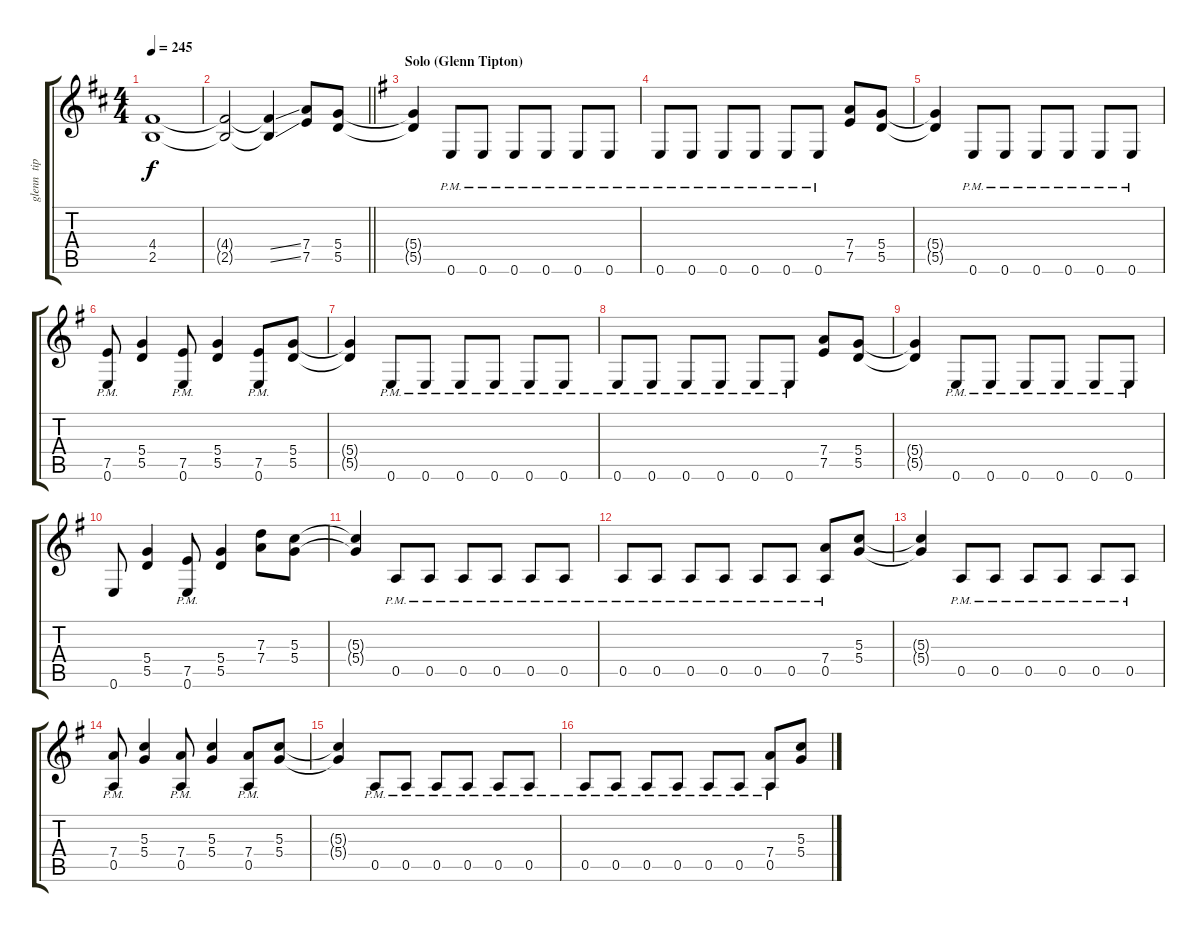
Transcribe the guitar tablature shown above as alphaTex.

\track ("glenn  tipton" "glenn  tip") {instrument distortionguitar}
\staff {score tabs}
\tuning (E4 B3 G3 D3 A2 E2) {hide}
\ts (4 4)
\tempo 245
\clef g2
\ks d
(4.4 2.5).1{dy f} |
\barLineRight lightlight
(4.4{t} 2.5{t}).2 (4.4{ss t} 2.5{ss t}).4 (7.4 7.5).8 (5.4 5.5).8 |
\section ("" "Solo (Glenn Tipton)")
\ks g
(5.4{t} 5.5{t}).4 0.6{pm}.8 0.6{pm}.8 0.6{pm}.8 0.6{pm}.8 0.6{pm}.8 0.6{pm}.8 |
0.6{pm}.8 0.6{pm}.8 0.6{pm}.8 0.6{pm}.8 0.6{pm}.8 0.6{pm}.8 (7.4 7.5).8 (5.4 5.5).8 |
(5.4{t} 5.5{t}).4 0.6{pm}.8 0.6{pm}.8 0.6{pm}.8 0.6{pm}.8 0.6{pm}.8 0.6{pm}.8 |
(7.5{pm} 0.6{pm}).8 (5.4 5.5).4 (7.5{pm} 0.6{pm}).8 (5.4 5.5).4 (7.5{pm} 0.6{pm}).8 (5.4 5.5).8 |
(5.4{t} 5.5{t}).4 0.6{pm}.8 0.6{pm}.8 0.6{pm}.8 0.6{pm}.8 0.6{pm}.8 0.6{pm}.8 |
0.6{pm}.8 0.6{pm}.8 0.6{pm}.8 0.6{pm}.8 0.6{pm}.8 0.6{pm}.8 (7.4 7.5).8 (5.4 5.5).8 |
(5.4{t} 5.5{t}).4 0.6{pm}.8 0.6{pm}.8 0.6{pm}.8 0.6{pm}.8 0.6{pm}.8 0.6{pm}.8 |
0.6.8 (5.4 5.5).4 (7.5{pm} 0.6{pm}).8 (5.4 5.5).4 (7.3 7.4).8 (5.3 5.4).8 |
(5.3{t} 5.4{t}).4 0.5{pm}.8 0.5{pm}.8 0.5{pm}.8 0.5{pm}.8 0.5{pm}.8 0.5{pm}.8 |
0.5{pm}.8 0.5{pm}.8 0.5{pm}.8 0.5{pm}.8 0.5{pm}.8 0.5{pm}.8 (7.4{pm} 0.5{pm}).8 (5.3 5.4).8 |
(5.3{t} 5.4{t}).4 0.5{pm}.8 0.5{pm}.8 0.5{pm}.8 0.5{pm}.8 0.5{pm}.8 0.5{pm}.8 |
(7.4{pm} 0.5{pm}).8 (5.3 5.4).4 (7.4{pm} 0.5{pm}).8 (5.3 5.4).4 (7.4{pm} 0.5{pm}).8 (5.3 5.4).8 |
(5.3{t} 5.4{t}).4 0.5{pm}.8 0.5{pm}.8 0.5{pm}.8 0.5{pm}.8 0.5{pm}.8 0.5{pm}.8 |
0.5{pm}.8 0.5{pm}.8 0.5{pm}.8 0.5{pm}.8 0.5{pm}.8 0.5{pm}.8 (7.4{pm} 0.5{pm}).8 (5.3 5.4).8
